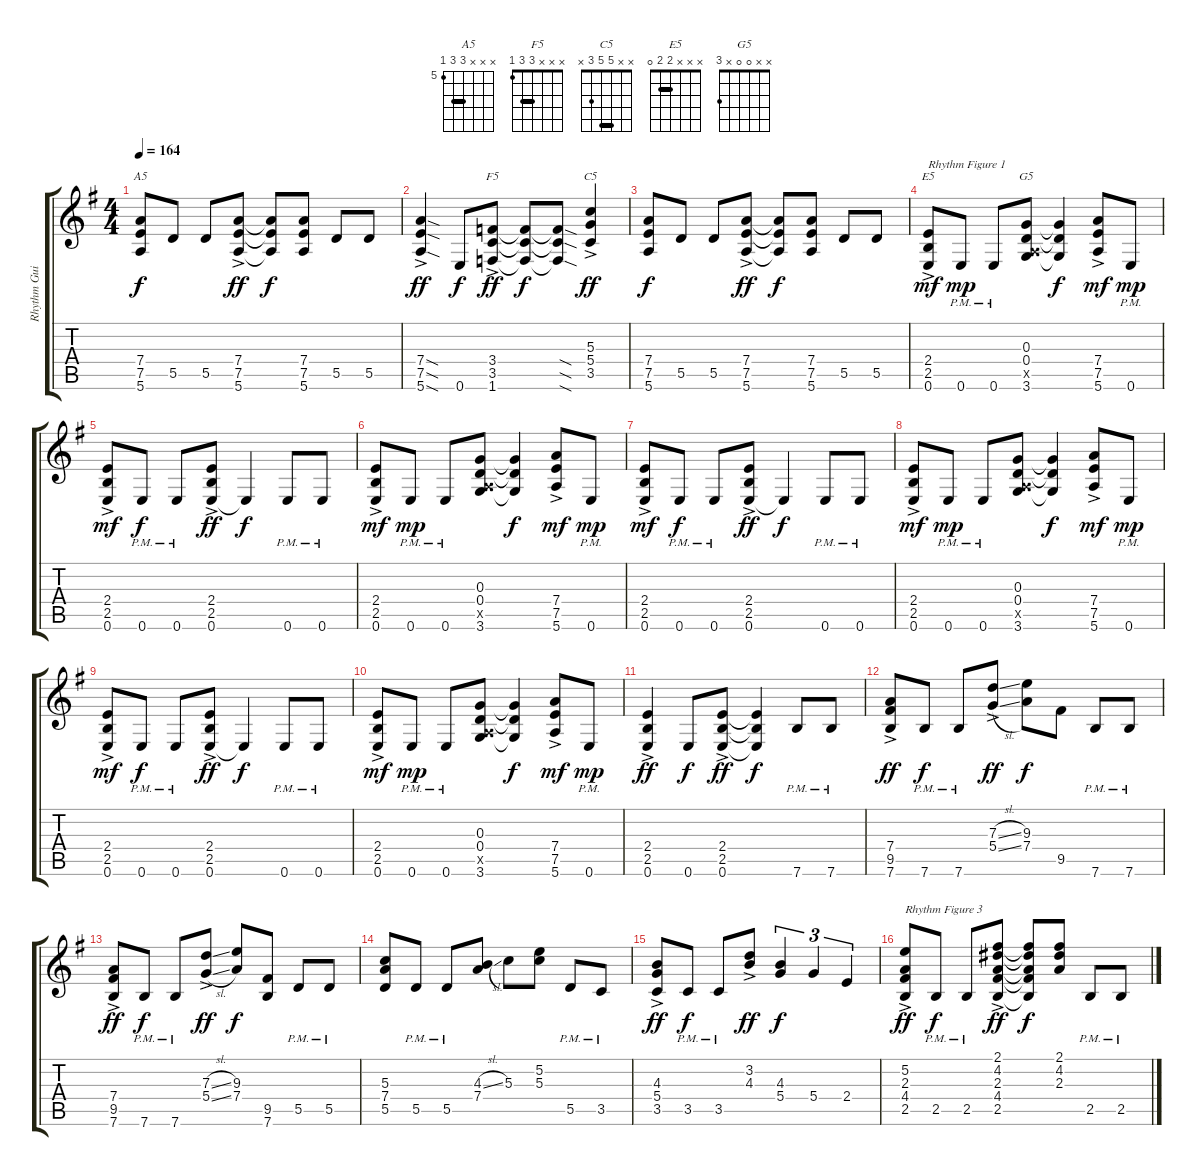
\track ("Rhythm Guitar" "Rhythm Gui") {instrument overdrivenguitar}
\staff {score tabs}
\tuning (E4 B3 G3 D3 A2 E2) {hide}
\chord ("A5" x x x 7 7 5) {firstfret 5 barre 7}
\chord ("F5" x x x 3 3 1) {barre 3}
\chord ("C5" x x 5 5 3 x) {barre 5}
\chord ("E5" x x x 2 2 0) {barre 2}
\chord ("G5" x x 0 0 x 3)
\ts (4 4)
\tempo 164
\clef g2
\ks g
(7.4 7.5 5.6).8{ch "A5" dy f} 5.5.8 5.5.8 (7.4{ac} 7.5{ac} 5.6{ac}).8{dy ff} (7.4{t} 7.5{t} 5.6{t}).8{dy f} (7.4 7.5 5.6).8 5.5.8 5.5.8 |
(7.4{sod ac} 7.5{sod ac} 5.6{sod ac}).4{dy ff} 0.6.8{dy f} (3.4{ac} 3.5{ac} 1.6{ac}).8{ch "F5" dy ff} (3.4{t} 3.5{t} 1.6{t}).8{dy f} (3.4{sod t} 3.5{sod t} 1.6{sod t}).8 (5.3{ac} 5.4{ac} 3.5{ac}).4{ch "C5" dy ff} |
(7.4 7.5 5.6).8{dy f} 5.5.8 5.5.8 (7.4{ac} 7.5{ac} 5.6{ac}).8{dy ff} (7.4{t} 7.5{t} 5.6{t}).8{dy f} (7.4 7.5 5.6).8 5.5.8 5.5.8 |
(2.4{ac} 2.5{ac} 0.6{ac}).8{ch "E5" txt "Rhythm Figure 1" dy mf} 0.6{pm}.8{dy mp} 0.6{pm}.8 (0.3 0.4 0.5{x} 3.6).8{ch "G5"} (0.3{t} 0.4{t} 3.6{t}).4{dy f} (7.4{ac} 7.5{ac} 5.6{ac}).8{dy mf} 0.6{pm}.8{dy mp} |
(2.4{ac} 2.5{ac} 0.6{ac}).8{dy mf} 0.6{pm}.8{dy f} 0.6{pm}.8 (2.4{ac} 2.5{ac} 0.6{ac}).8{dy ff} 0.6{t}.4{dy f} 0.6{pm}.8 0.6{pm}.8 |
(2.4{ac} 2.5{ac} 0.6{ac}).8{dy mf} 0.6{pm}.8{dy mp} 0.6{pm}.8 (0.3 0.4 0.5{x} 3.6).8 (0.3{t} 0.4{t} 3.6{t}).4{dy f} (7.4{ac} 7.5{ac} 5.6{ac}).8{dy mf} 0.6{pm}.8{dy mp} |
(2.4{ac} 2.5{ac} 0.6{ac}).8{dy mf} 0.6{pm}.8{dy f} 0.6{pm}.8 (2.4{ac} 2.5{ac} 0.6{ac}).8{dy ff} 0.6{t}.4{dy f} 0.6{pm}.8 0.6{pm}.8 |
(2.4{ac} 2.5{ac} 0.6{ac}).8{dy mf} 0.6{pm}.8{dy mp} 0.6{pm}.8 (0.3 0.4 0.5{x} 3.6).8 (0.3{t} 0.4{t} 3.6{t}).4{dy f} (7.4{ac} 7.5{ac} 5.6{ac}).8{dy mf} 0.6{pm}.8{dy mp} |
(2.4{ac} 2.5{ac} 0.6{ac}).8{dy mf} 0.6{pm}.8{dy f} 0.6{pm}.8 (2.4{ac} 2.5{ac} 0.6{ac}).8{dy ff} 0.6{t}.4{dy f} 0.6{pm}.8 0.6{pm}.8 |
(2.4{ac} 2.5{ac} 0.6{ac}).8{dy mf} 0.6{pm}.8{dy mp} 0.6{pm}.8 (0.3 0.4 0.5{x} 3.6).8 (0.3{t} 0.4{t} 3.6{t}).4{dy f} (7.4{ac} 7.5{ac} 5.6{ac}).8{dy mf} 0.6{pm}.8{dy mp} |
(2.4{ac} 2.5{ac} 0.6{ac}).4{dy ff} 0.6.8{dy f} (2.4{ac} 2.5{ac} 0.6{ac}).8{dy ff} (2.4{t} 2.5{t} 0.6{t}).4{dy f} 7.6{pm}.8 7.6{pm}.8 |
(7.4{ac} 9.5{ac} 7.6{ac}).8{dy ff} 7.6{pm}.8{dy f} 7.6{pm}.8 (7.3{sl ac} 5.4{sl ac}).8{dy ff} (9.3 7.4).8{dy f} 9.5.8 7.6{pm}.8 7.6{pm}.8 |
(7.4{ac} 9.5{ac} 7.6{ac}).8{dy ff} 7.6{pm}.8{dy f} 7.6{pm}.8 (7.3{sl ac} 5.4{sl ac}).8{dy ff} (9.3 7.4).8{dy f} (9.5 7.6).8 5.5{pm}.8 5.5{pm}.8 |
(5.3 7.4 5.5).8 5.5{pm}.8 5.5{pm}.8 (4.3{sl} 7.4).8 5.3.8 (5.2 5.3).8 5.5{pm}.8 3.5{pm}.8 |
(4.3{ac} 5.4{ac} 3.5{ac}).8{dy ff} 3.5{pm}.8{dy f} 3.5{pm}.8 (3.2{ac} 4.3{ac}).8{dy ff} (4.3 5.4).4{tu (3 2) dy f} 5.4.4{tu (3 2)} 2.4.4{tu (3 2)} |
(5.2{ac} 2.3{ac} 4.4{ac} 2.5{ac}).8{txt "Rhythm Figure 3" dy ff} 2.5{pm}.8{dy f} 2.5{pm}.8 (2.1{ac} 4.2{ac} 2.3{ac} 4.4{ac} 2.5{ac}).8{dy ff} (2.1{t} 4.2{t} 2.3{t} 4.4{t} 2.5{t}).8{dy f} (2.1 4.2 2.3).8 2.5{pm}.8 2.5{pm}.8
